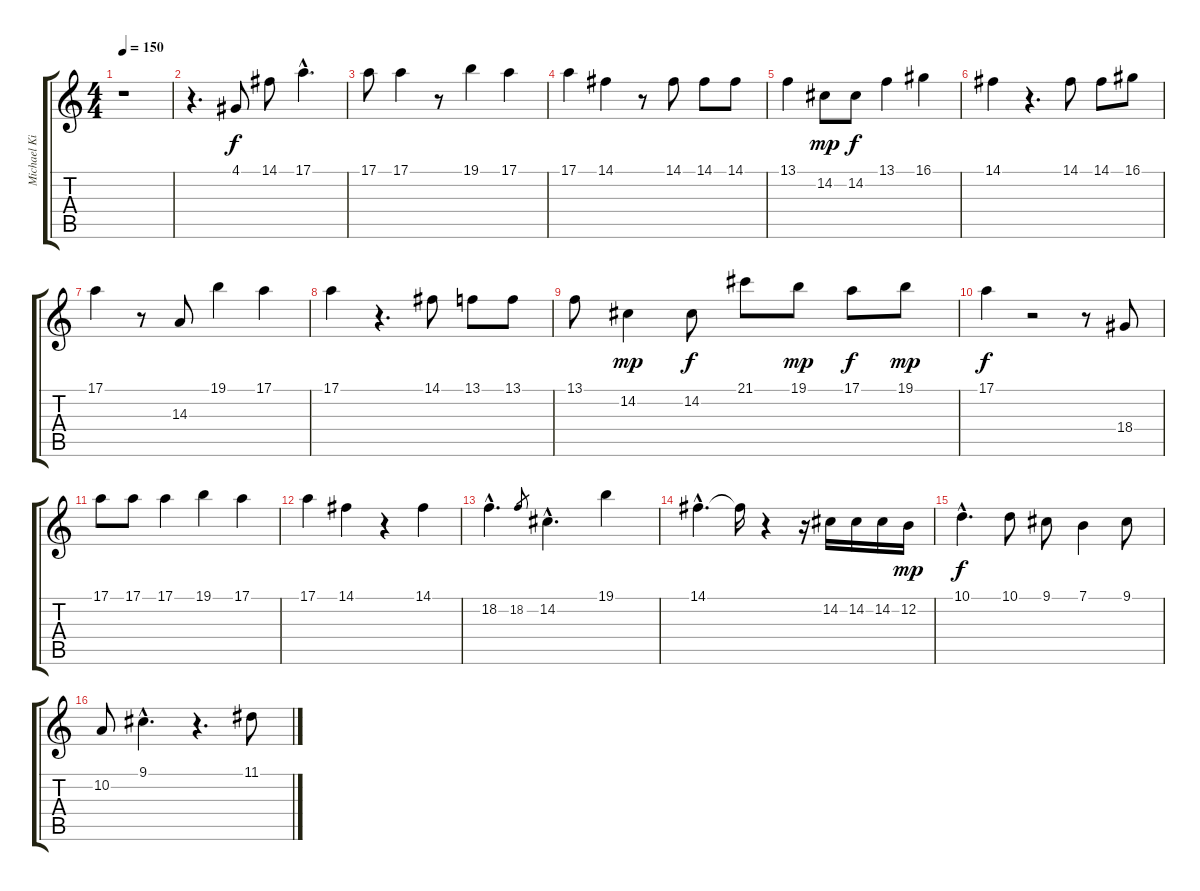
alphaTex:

\track ("Michael Kiske(Vocal)" "Michael Ki") {instrument tenorsax}
\staff {score tabs}
\tuning (E4 B3 G3 D3 A2 E2) {hide}
\ts (4 4)
\tempo 150
\clef g2
\ks c
r.1{dy f} |
r.4{d} 4.1.8 14.1.8 17.1{hac}.4{d} |
17.1.8 17.1.4 r.8 19.1.4 17.1.4 |
17.1.4 14.1.4 r.8 14.1.8 14.1.8 14.1.8 |
13.1.4 14.2.8{dy mp} 14.2.8{dy f} 13.1.4 16.1.4 |
14.1.4 r.4{d} 14.1.8 14.1.8 16.1.8 |
17.1.4 r.8 14.3.8 19.1.4 17.1.4 |
17.1.4 r.4{d} 14.1.8 13.1.8 13.1.8 |
13.1.8 14.2.4{dy mp} 14.2.8{dy f} 21.1.8 19.1.8{dy mp} 17.1.8{dy f} 19.1.8{dy mp} |
17.1.4{dy f} r.2 r.8 18.4.8 |
17.1.8 17.1.8 17.1.4 19.1.4 17.1.4 |
17.1.4 14.1.4 r.4 14.1.4 |
18.2{hac}.4{d} 18.2.8{gr} 14.2{hac}.4{d} 19.1.4 |
14.1{hac}.4{d} 14.1{t}.16 r.4 r.16 14.2.16 14.2.16 14.2.16 12.2.16{dy mp} |
10.1{hac}.4{d dy f} 10.1.8 9.1.8 7.1.4 9.1.8 |
10.2.8 9.1{hac}.4{d} r.4{d} 11.1.8
